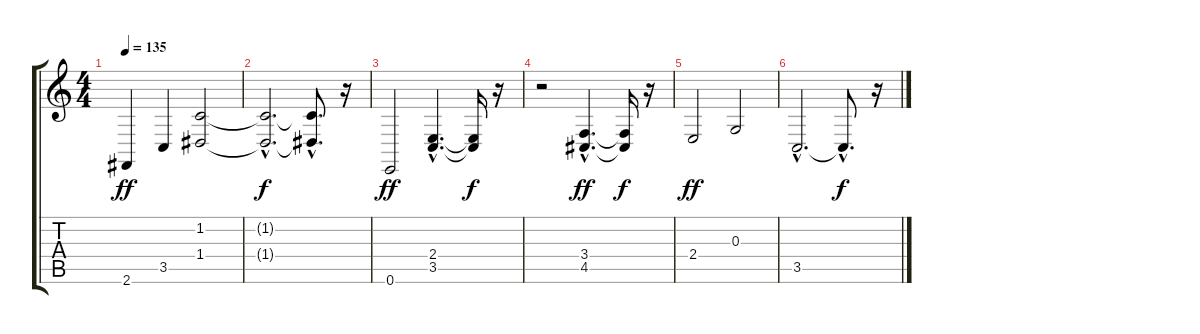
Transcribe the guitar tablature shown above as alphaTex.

\track "" {instrument stringensemble2}
\staff {score tabs}
\tuning (E4 B3 G3 D3 A2 E2) {hide}
\ts (4 4)
\tempo 135
\clef g2
\ks c
2.6.4{dy ff} 3.5.4 (1.2 1.4).2 |
(1.2{hac t} 1.4{hac t}).2{d dy f} (1.2{hac t} 1.4{hac t}).8{d} r.16 |
0.6.2{dy ff} (2.4{hac} 3.5{hac}).4{d} (2.4{t} 3.5{t}).16{dy f} r.16 |
r.2 (3.4{hac} 4.5{hac}).4{d dy ff} (3.4{t} 4.5{t}).16{dy f} r.16 |
2.4.2{dy ff} 0.3.2 |
3.5{hac}.2{d} 3.5{hac t}.8{d dy f} r.16
